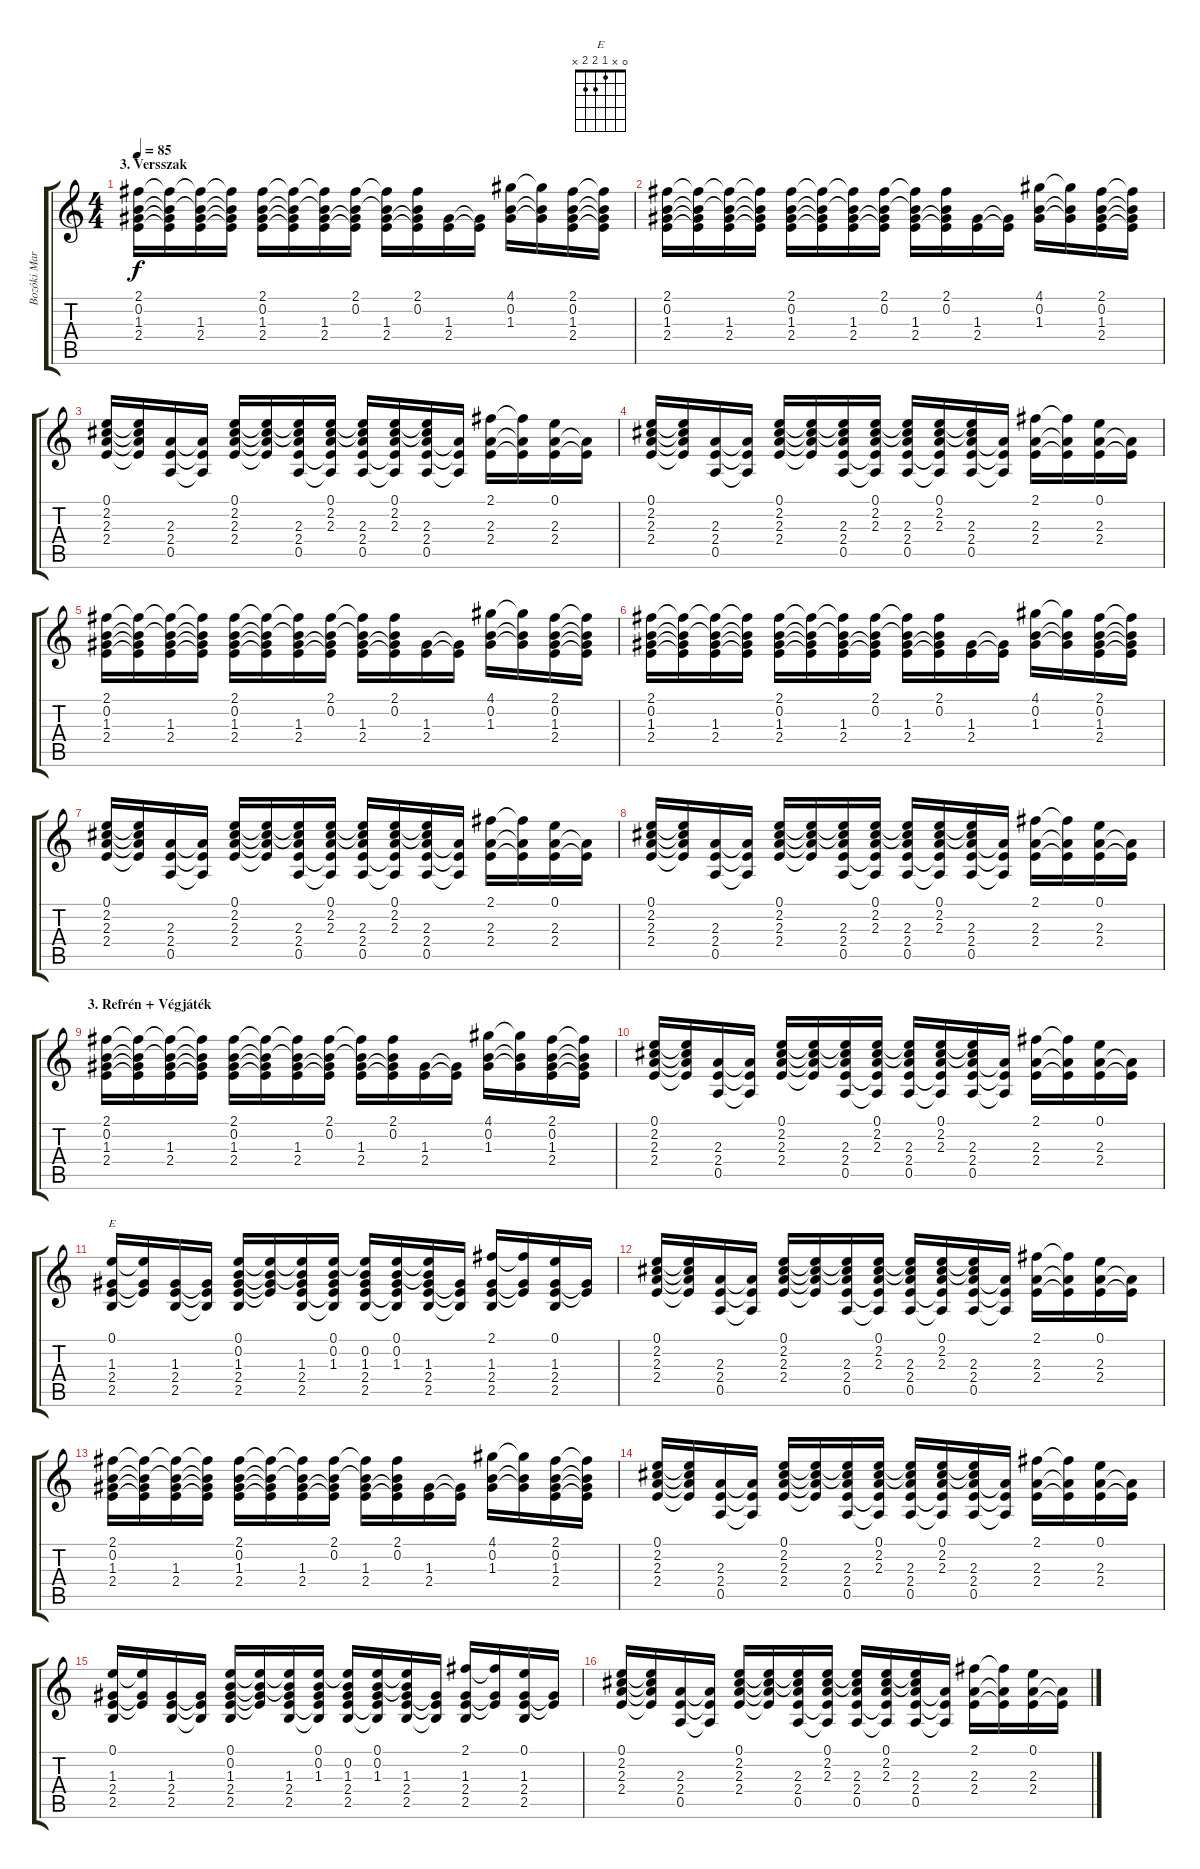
\track ("Bozóki Marci - Akkordgitár" "Bozóki Mar") {instrument acousticguitarnylon}
\staff {score tabs}
\tuning (E4 B3 G3 D3 A2 E2) {hide}
\chord ("E" 0 x 1 2 2 x)
\ts (4 4)
\section ("" "3. Versszak")
\tempo 85
\clef g2
\ks c
(2.1 0.2 1.3 2.4).16{dy f} (2.1{t} 0.2{t} 1.3{t} 2.4{t}).16 (2.1{t} 0.2{t} 1.3 2.4).16 (2.1{t} 0.2{t} 1.3{t} 2.4{t}).16 (2.1 0.2 1.3 2.4).16 (2.1{t} 0.2{t} 1.3{t} 2.4{t}).16 (2.1{t} 0.2{t} 1.3 2.4).16 (2.1 0.2 1.3{t} 2.4{t}).16 (2.1{t} 0.2{t} 1.3 2.4).16 (2.1 0.2 1.3{t} 2.4{t}).16 (1.3 2.4).16 (1.3{t} 2.4{t}).16 (4.1 0.2 1.3).16 (4.1{t} 0.2{t} 1.3{t}).16 (2.1 0.2 1.3 2.4).16 (2.1{t} 0.2{t} 1.3{t} 2.4{t}).16 |
(2.1 0.2 1.3 2.4).16 (2.1{t} 0.2{t} 1.3{t} 2.4{t}).16 (2.1{t} 0.2{t} 1.3 2.4).16 (2.1{t} 0.2{t} 1.3{t} 2.4{t}).16 (2.1 0.2 1.3 2.4).16 (2.1{t} 0.2{t} 1.3{t} 2.4{t}).16 (2.1{t} 0.2{t} 1.3 2.4).16 (2.1 0.2 1.3{t} 2.4{t}).16 (2.1{t} 0.2{t} 1.3 2.4).16 (2.1 0.2 1.3{t} 2.4{t}).16 (1.3 2.4).16 (1.3{t} 2.4{t}).16 (4.1 0.2 1.3).16 (4.1{t} 0.2{t} 1.3{t}).16 (2.1 0.2 1.3 2.4).16 (2.1{t} 0.2{t} 1.3{t} 2.4{t}).16 |
(0.1 2.2 2.3 2.4).16 (0.1{t} 2.2{t} 2.3{t} 2.4{t}).16 (2.3 2.4 0.5).16 (2.3{t} 2.4{t} 0.5{t}).16 (0.1 2.2 2.3 2.4).16 (0.1{t} 2.2{t} 2.3{t} 2.4{t}).16 (0.1{t} 2.2{t} 2.3 2.4 0.5).16 (0.1 2.2 2.3 2.4{t} 0.5{t}).16 (0.1{t} 2.2{t} 2.3 2.4 0.5).16 (0.1 2.2 2.3 2.4{t} 0.5{t}).16 (0.1{t} 2.2{t} 2.3 2.4 0.5).16 (2.3{t} 2.4{t} 0.5{t}).16 (2.1 2.3 2.4).16 (2.1{t} 2.3{t} 2.4{t}).16 (0.1 2.3 2.4).16 (2.3{t} 2.4{t}).16 |
(0.1 2.2 2.3 2.4).16 (0.1{t} 2.2{t} 2.3{t} 2.4{t}).16 (2.3 2.4 0.5).16 (2.3{t} 2.4{t} 0.5{t}).16 (0.1 2.2 2.3 2.4).16 (0.1{t} 2.2{t} 2.3{t} 2.4{t}).16 (0.1{t} 2.2{t} 2.3 2.4 0.5).16 (0.1 2.2 2.3 2.4{t} 0.5{t}).16 (0.1{t} 2.2{t} 2.3 2.4 0.5).16 (0.1 2.2 2.3 2.4{t} 0.5{t}).16 (0.1{t} 2.2{t} 2.3 2.4 0.5).16 (2.3{t} 2.4{t} 0.5{t}).16 (2.1 2.3 2.4).16 (2.1{t} 2.3{t} 2.4{t}).16 (0.1 2.3 2.4).16 (2.3{t} 2.4{t}).16 |
(2.1 0.2 1.3 2.4).16 (2.1{t} 0.2{t} 1.3{t} 2.4{t}).16 (2.1{t} 0.2{t} 1.3 2.4).16 (2.1{t} 0.2{t} 1.3{t} 2.4{t}).16 (2.1 0.2 1.3 2.4).16 (2.1{t} 0.2{t} 1.3{t} 2.4{t}).16 (2.1{t} 0.2{t} 1.3 2.4).16 (2.1 0.2 1.3{t} 2.4{t}).16 (2.1{t} 0.2{t} 1.3 2.4).16 (2.1 0.2 1.3{t} 2.4{t}).16 (1.3 2.4).16 (1.3{t} 2.4{t}).16 (4.1 0.2 1.3).16 (4.1{t} 0.2{t} 1.3{t}).16 (2.1 0.2 1.3 2.4).16 (2.1{t} 0.2{t} 1.3{t} 2.4{t}).16 |
(2.1 0.2 1.3 2.4).16 (2.1{t} 0.2{t} 1.3{t} 2.4{t}).16 (2.1{t} 0.2{t} 1.3 2.4).16 (2.1{t} 0.2{t} 1.3{t} 2.4{t}).16 (2.1 0.2 1.3 2.4).16 (2.1{t} 0.2{t} 1.3{t} 2.4{t}).16 (2.1{t} 0.2{t} 1.3 2.4).16 (2.1 0.2 1.3{t} 2.4{t}).16 (2.1{t} 0.2{t} 1.3 2.4).16 (2.1 0.2 1.3{t} 2.4{t}).16 (1.3 2.4).16 (1.3{t} 2.4{t}).16 (4.1 0.2 1.3).16 (4.1{t} 0.2{t} 1.3{t}).16 (2.1 0.2 1.3 2.4).16 (2.1{t} 0.2{t} 1.3{t} 2.4{t}).16 |
(0.1 2.2 2.3 2.4).16 (0.1{t} 2.2{t} 2.3{t} 2.4{t}).16 (2.3 2.4 0.5).16 (2.3{t} 2.4{t} 0.5{t}).16 (0.1 2.2 2.3 2.4).16 (0.1{t} 2.2{t} 2.3{t} 2.4{t}).16 (0.1{t} 2.2{t} 2.3 2.4 0.5).16 (0.1 2.2 2.3 2.4{t} 0.5{t}).16 (0.1{t} 2.2{t} 2.3 2.4 0.5).16 (0.1 2.2 2.3 2.4{t} 0.5{t}).16 (0.1{t} 2.2{t} 2.3 2.4 0.5).16 (2.3{t} 2.4{t} 0.5{t}).16 (2.1 2.3 2.4).16 (2.1{t} 2.3{t} 2.4{t}).16 (0.1 2.3 2.4).16 (2.3{t} 2.4{t}).16 |
(0.1 2.2 2.3 2.4).16 (0.1{t} 2.2{t} 2.3{t} 2.4{t}).16 (2.3 2.4 0.5).16 (2.3{t} 2.4{t} 0.5{t}).16 (0.1 2.2 2.3 2.4).16 (0.1{t} 2.2{t} 2.3{t} 2.4{t}).16 (0.1{t} 2.2{t} 2.3 2.4 0.5).16 (0.1 2.2 2.3 2.4{t} 0.5{t}).16 (0.1{t} 2.2{t} 2.3 2.4 0.5).16 (0.1 2.2 2.3 2.4{t} 0.5{t}).16 (0.1{t} 2.2{t} 2.3 2.4 0.5).16 (2.3{t} 2.4{t} 0.5{t}).16 (2.1 2.3 2.4).16 (2.1{t} 2.3{t} 2.4{t}).16 (0.1 2.3 2.4).16 (2.3{t} 2.4{t}).16 |
\section ("" "3. Refrén + Végjáték")
(2.1 0.2 1.3 2.4).16 (2.1{t} 0.2{t} 1.3{t} 2.4{t}).16 (2.1{t} 0.2{t} 1.3 2.4).16 (2.1{t} 0.2{t} 1.3{t} 2.4{t}).16 (2.1 0.2 1.3 2.4).16 (2.1{t} 0.2{t} 1.3{t} 2.4{t}).16 (2.1{t} 0.2{t} 1.3 2.4).16 (2.1 0.2 1.3{t} 2.4{t}).16 (2.1{t} 0.2{t} 1.3 2.4).16 (2.1 0.2 1.3{t} 2.4{t}).16 (1.3 2.4).16 (1.3{t} 2.4{t}).16 (4.1 0.2 1.3).16 (4.1{t} 0.2{t} 1.3{t}).16 (2.1 0.2 1.3 2.4).16 (2.1{t} 0.2{t} 1.3{t} 2.4{t}).16 |
(0.1 2.2 2.3 2.4).16 (0.1{t} 2.2{t} 2.3{t} 2.4{t}).16 (2.3 2.4 0.5).16 (2.3{t} 2.4{t} 0.5{t}).16 (0.1 2.2 2.3 2.4).16 (0.1{t} 2.2{t} 2.3{t} 2.4{t}).16 (0.1{t} 2.2{t} 2.3 2.4 0.5).16 (0.1 2.2 2.3 2.4{t} 0.5{t}).16 (0.1{t} 2.2{t} 2.3 2.4 0.5).16 (0.1 2.2 2.3 2.4{t} 0.5{t}).16 (0.1{t} 2.2{t} 2.3 2.4 0.5).16 (2.3{t} 2.4{t} 0.5{t}).16 (2.1 2.3 2.4).16 (2.1{t} 2.3{t} 2.4{t}).16 (0.1 2.3 2.4).16 (2.3{t} 2.4{t}).16 |
(0.1 1.3 2.4 2.5).16{ch "E"} (0.1{t} 1.3{t} 2.4{t}).16 (1.3 2.4 2.5).16 (1.3{t} 2.4{t} 2.5{t}).16 (0.1 0.2 1.3 2.4 2.5).16 (0.1{t} 0.2{t} 1.3{t} 2.4{t}).16 (0.1{t} 0.2{t} 1.3 2.4 2.5).16 (0.1 0.2 1.3 2.4{t} 2.5{t}).16 (0.1{t} 0.2 1.3 2.4 2.5).16 (0.1 0.2 1.3 2.4{t} 2.5{t}).16 (0.1{t} 0.2{t} 1.3 2.4 2.5).16 (1.3{t} 2.4{t} 2.5{t}).16 (2.1 1.3 2.4 2.5).16 (2.1{t} 1.3{t} 2.4{t}).16 (0.1 1.3 2.4 2.5).16 (1.3{t} 2.4{t}).16 |
(0.1 2.2 2.3 2.4).16 (0.1{t} 2.2{t} 2.3{t} 2.4{t}).16 (2.3 2.4 0.5).16 (2.3{t} 2.4{t} 0.5{t}).16 (0.1 2.2 2.3 2.4).16 (0.1{t} 2.2{t} 2.3{t} 2.4{t}).16 (0.1{t} 2.2{t} 2.3 2.4 0.5).16 (0.1 2.2 2.3 2.4{t} 0.5{t}).16 (0.1{t} 2.2{t} 2.3 2.4 0.5).16 (0.1 2.2 2.3 2.4{t} 0.5{t}).16 (0.1{t} 2.2{t} 2.3 2.4 0.5).16 (2.3{t} 2.4{t} 0.5{t}).16 (2.1 2.3 2.4).16 (2.1{t} 2.3{t} 2.4{t}).16 (0.1 2.3 2.4).16 (2.3{t} 2.4{t}).16 |
(2.1 0.2 1.3 2.4).16 (2.1{t} 0.2{t} 1.3{t} 2.4{t}).16 (2.1{t} 0.2{t} 1.3 2.4).16 (2.1{t} 0.2{t} 1.3{t} 2.4{t}).16 (2.1 0.2 1.3 2.4).16 (2.1{t} 0.2{t} 1.3{t} 2.4{t}).16 (2.1{t} 0.2{t} 1.3 2.4).16 (2.1 0.2 1.3{t} 2.4{t}).16 (2.1{t} 0.2{t} 1.3 2.4).16 (2.1 0.2 1.3{t} 2.4{t}).16 (1.3 2.4).16 (1.3{t} 2.4{t}).16 (4.1 0.2 1.3).16 (4.1{t} 0.2{t} 1.3{t}).16 (2.1 0.2 1.3 2.4).16 (2.1{t} 0.2{t} 1.3{t} 2.4{t}).16 |
(0.1 2.2 2.3 2.4).16 (0.1{t} 2.2{t} 2.3{t} 2.4{t}).16 (2.3 2.4 0.5).16 (2.3{t} 2.4{t} 0.5{t}).16 (0.1 2.2 2.3 2.4).16 (0.1{t} 2.2{t} 2.3{t} 2.4{t}).16 (0.1{t} 2.2{t} 2.3 2.4 0.5).16 (0.1 2.2 2.3 2.4{t} 0.5{t}).16 (0.1{t} 2.2{t} 2.3 2.4 0.5).16 (0.1 2.2 2.3 2.4{t} 0.5{t}).16 (0.1{t} 2.2{t} 2.3 2.4 0.5).16 (2.3{t} 2.4{t} 0.5{t}).16 (2.1 2.3 2.4).16 (2.1{t} 2.3{t} 2.4{t}).16 (0.1 2.3 2.4).16 (2.3{t} 2.4{t}).16 |
(0.1 1.3 2.4 2.5).16 (0.1{t} 1.3{t} 2.4{t}).16 (1.3 2.4 2.5).16 (1.3{t} 2.4{t} 2.5{t}).16 (0.1 0.2 1.3 2.4 2.5).16 (0.1{t} 0.2{t} 1.3{t} 2.4{t}).16 (0.1{t} 0.2{t} 1.3 2.4 2.5).16 (0.1 0.2 1.3 2.4{t} 2.5{t}).16 (0.1{t} 0.2 1.3 2.4 2.5).16 (0.1 0.2 1.3 2.4{t} 2.5{t}).16 (0.1{t} 0.2{t} 1.3 2.4 2.5).16 (1.3{t} 2.4{t} 2.5{t}).16 (2.1 1.3 2.4 2.5).16 (2.1{t} 1.3{t} 2.4{t}).16 (0.1 1.3 2.4 2.5).16 (1.3{t} 2.4{t}).16 |
(0.1 2.2 2.3 2.4).16 (0.1{t} 2.2{t} 2.3{t} 2.4{t}).16 (2.3 2.4 0.5).16 (2.3{t} 2.4{t} 0.5{t}).16 (0.1 2.2 2.3 2.4).16 (0.1{t} 2.2{t} 2.3{t} 2.4{t}).16 (0.1{t} 2.2{t} 2.3 2.4 0.5).16 (0.1 2.2 2.3 2.4{t} 0.5{t}).16 (0.1{t} 2.2{t} 2.3 2.4 0.5).16 (0.1 2.2 2.3 2.4{t} 0.5{t}).16 (0.1{t} 2.2{t} 2.3 2.4 0.5).16 (2.3{t} 2.4{t} 0.5{t}).16 (2.1 2.3 2.4).16 (2.1{t} 2.3{t} 2.4{t}).16 (0.1 2.3 2.4).16 (2.3{t} 2.4{t}).16
